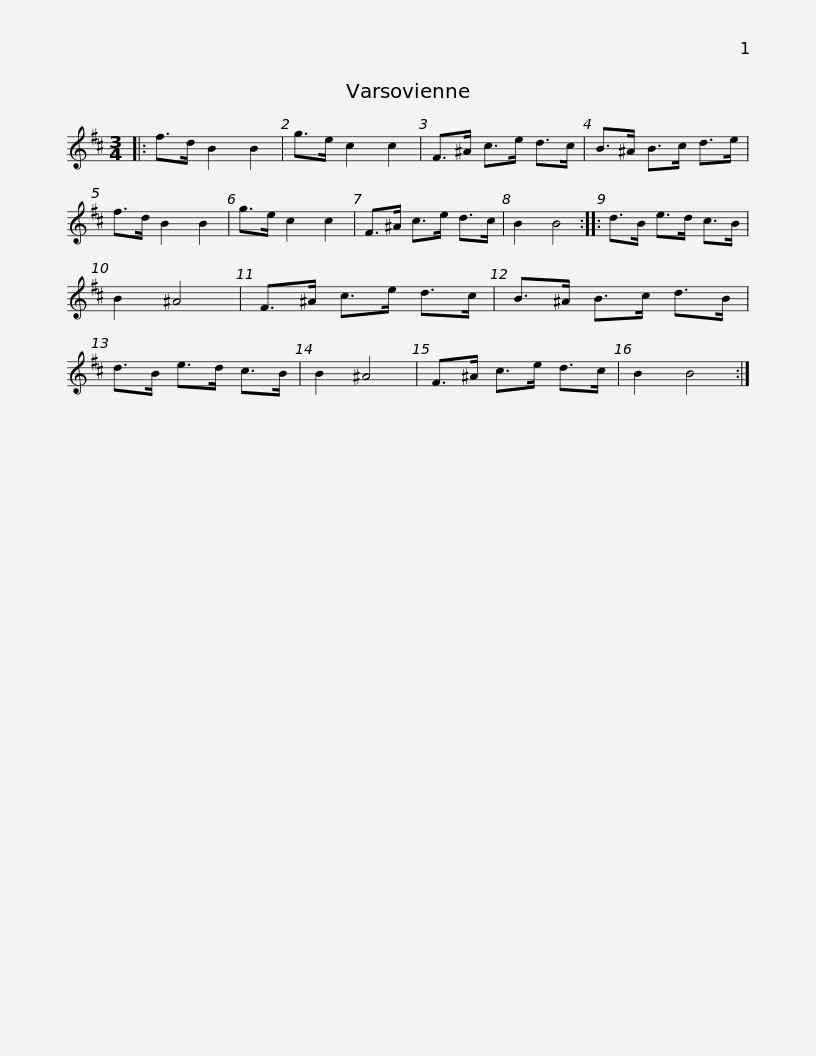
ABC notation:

X:1
L:1/8
M:3/4
I:linebreak $
K:Bmin
V:1 treble
V:1
|: f>d B2 B2 | g>e c2 c2 | F>^A c>e d>c | B>^A B>c d>e | f>d B2 B2 | %5
 g>e c2 c2 | F>^A c>e d>c |$ B2 B4 :: d>B e>d c>B | B2 ^A4 | %10
 F>^A c>e d>c | B>^A B>c d>B | d>B e>d c>B | B2 ^A4 |$ F>^A c>e d>c | %15
 B2 B4 :| %16
